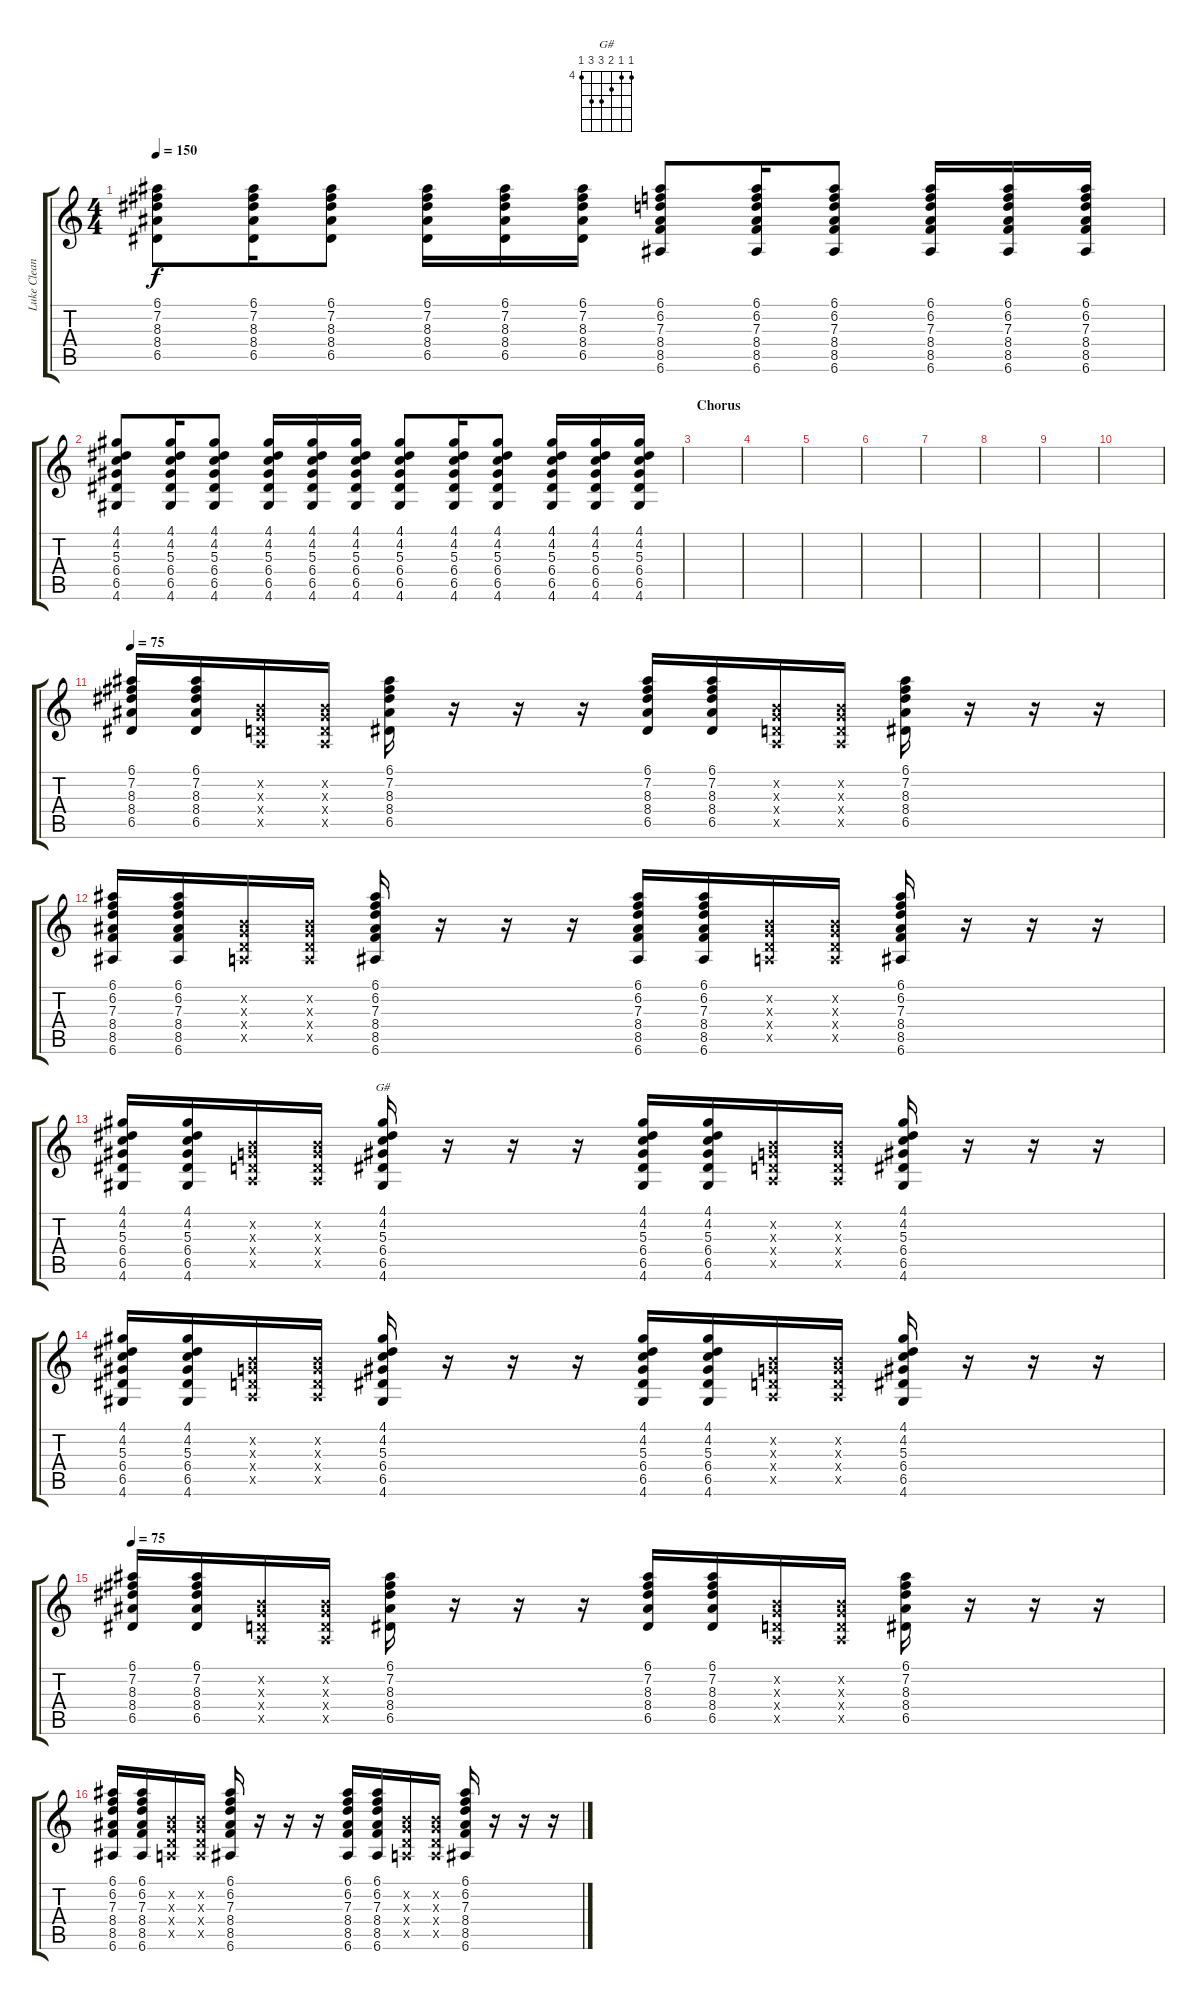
\track ("Luke Clean" "Luke Clean") {instrument electricguitarclean}
\staff {score tabs}
\tuning (E4 B3 G3 D3 A2 E2) {hide}
\chord ("G#" 4 4 5 6 6 4) {firstfret 4}
\ts (4 4)
\tempo 150
\clef g2
\ks c
(6.1 7.2 8.3 8.4 6.5).8{dy f} (6.1 7.2 8.3 8.4 6.5).16 (6.1 7.2 8.3 8.4 6.5).8 (6.1 7.2 8.3 8.4 6.5).16 (6.1 7.2 8.3 8.4 6.5).16 (6.1 7.2 8.3 8.4 6.5).16 (6.1 6.2 7.3 8.4 8.5 6.6).8 (6.1 6.2 7.3 8.4 8.5 6.6).16 (6.1 6.2 7.3 8.4 8.5 6.6).8 (6.1 6.2 7.3 8.4 8.5 6.6).16 (6.1 6.2 7.3 8.4 8.5 6.6).16 (6.1 6.2 7.3 8.4 8.5 6.6).16 |
(4.1 4.2 5.3 6.4 6.5 4.6).8 (4.1 4.2 5.3 6.4 6.5 4.6).16 (4.1 4.2 5.3 6.4 6.5 4.6).8 (4.1 4.2 5.3 6.4 6.5 4.6).16 (4.1 4.2 5.3 6.4 6.5 4.6).16 (4.1 4.2 5.3 6.4 6.5 4.6).16 (4.1 4.2 5.3 6.4 6.5 4.6).8 (4.1 4.2 5.3 6.4 6.5 4.6).16 (4.1 4.2 5.3 6.4 6.5 4.6).8 (4.1 4.2 5.3 6.4 6.5 4.6).16 (4.1 4.2 5.3 6.4 6.5 4.6).16 (4.1 4.2 5.3 6.4 6.5 4.6).16 |
\section ("" "Chorus")
|
|
|
|
|
|
|
|
\tempo 75
(6.1 7.2 8.3 8.4 6.5).16 (6.1 7.2 8.3 8.4 6.5).16 (0.2{x} 0.3{x} 0.4{x} 0.5{x}).16 (0.2{x} 0.3{x} 0.4{x} 0.5{x}).16 (6.1 7.2 8.3 8.4 6.5).16 r.16 r.16 r.16 (6.1 7.2 8.3 8.4 6.5).16 (6.1 7.2 8.3 8.4 6.5).16 (0.2{x} 0.3{x} 0.4{x} 0.5{x}).16 (0.2{x} 0.3{x} 0.4{x} 0.5{x}).16 (6.1 7.2 8.3 8.4 6.5).16 r.16 r.16 r.16 |
(6.1 6.2 7.3 8.4 8.5 6.6).16 (6.1 6.2 7.3 8.4 8.5 6.6).16 (0.2{x} 0.3{x} 0.4{x} 0.5{x}).16 (0.2{x} 0.3{x} 0.4{x} 0.5{x}).16 (6.1 6.2 7.3 8.4 8.5 6.6).16 r.16 r.16 r.16 (6.1 6.2 7.3 8.4 8.5 6.6).16 (6.1 6.2 7.3 8.4 8.5 6.6).16 (0.2{x} 0.3{x} 0.4{x} 0.5{x}).16 (0.2{x} 0.3{x} 0.4{x} 0.5{x}).16 (6.1 6.2 7.3 8.4 8.5 6.6).16 r.16 r.16 r.16 |
(4.1 4.2 5.3 6.4 6.5 4.6).16 (4.1 4.2 5.3 6.4 6.5 4.6).16 (0.2{x} 0.3{x} 0.4{x} 0.5{x}).16 (0.2{x} 0.3{x} 0.4{x} 0.5{x}).16 (4.1 4.2 5.3 6.4 6.5 4.6).16{ch "G#"} r.16 r.16 r.16 (4.1 4.2 5.3 6.4 6.5 4.6).16 (4.1 4.2 5.3 6.4 6.5 4.6).16 (0.2{x} 0.3{x} 0.4{x} 0.5{x}).16 (0.2{x} 0.3{x} 0.4{x} 0.5{x}).16 (4.1 4.2 5.3 6.4 6.5 4.6).16 r.16 r.16 r.16 |
(4.1 4.2 5.3 6.4 6.5 4.6).16 (4.1 4.2 5.3 6.4 6.5 4.6).16 (0.2{x} 0.3{x} 0.4{x} 0.5{x}).16 (0.2{x} 0.3{x} 0.4{x} 0.5{x}).16 (4.1 4.2 5.3 6.4 6.5 4.6).16 r.16 r.16 r.16 (4.1 4.2 5.3 6.4 6.5 4.6).16 (4.1 4.2 5.3 6.4 6.5 4.6).16 (0.2{x} 0.3{x} 0.4{x} 0.5{x}).16 (0.2{x} 0.3{x} 0.4{x} 0.5{x}).16 (4.1 4.2 5.3 6.4 6.5 4.6).16 r.16 r.16 r.16 |
\tempo 75
(6.1 7.2 8.3 8.4 6.5).16 (6.1 7.2 8.3 8.4 6.5).16 (0.2{x} 0.3{x} 0.4{x} 0.5{x}).16 (0.2{x} 0.3{x} 0.4{x} 0.5{x}).16 (6.1 7.2 8.3 8.4 6.5).16 r.16 r.16 r.16 (6.1 7.2 8.3 8.4 6.5).16 (6.1 7.2 8.3 8.4 6.5).16 (0.2{x} 0.3{x} 0.4{x} 0.5{x}).16 (0.2{x} 0.3{x} 0.4{x} 0.5{x}).16 (6.1 7.2 8.3 8.4 6.5).16 r.16 r.16 r.16 |
(6.1 6.2 7.3 8.4 8.5 6.6).16 (6.1 6.2 7.3 8.4 8.5 6.6).16 (0.2{x} 0.3{x} 0.4{x} 0.5{x}).16 (0.2{x} 0.3{x} 0.4{x} 0.5{x}).16 (6.1 6.2 7.3 8.4 8.5 6.6).16 r.16 r.16 r.16 (6.1 6.2 7.3 8.4 8.5 6.6).16 (6.1 6.2 7.3 8.4 8.5 6.6).16 (0.2{x} 0.3{x} 0.4{x} 0.5{x}).16 (0.2{x} 0.3{x} 0.4{x} 0.5{x}).16 (6.1 6.2 7.3 8.4 8.5 6.6).16 r.16 r.16 r.16
